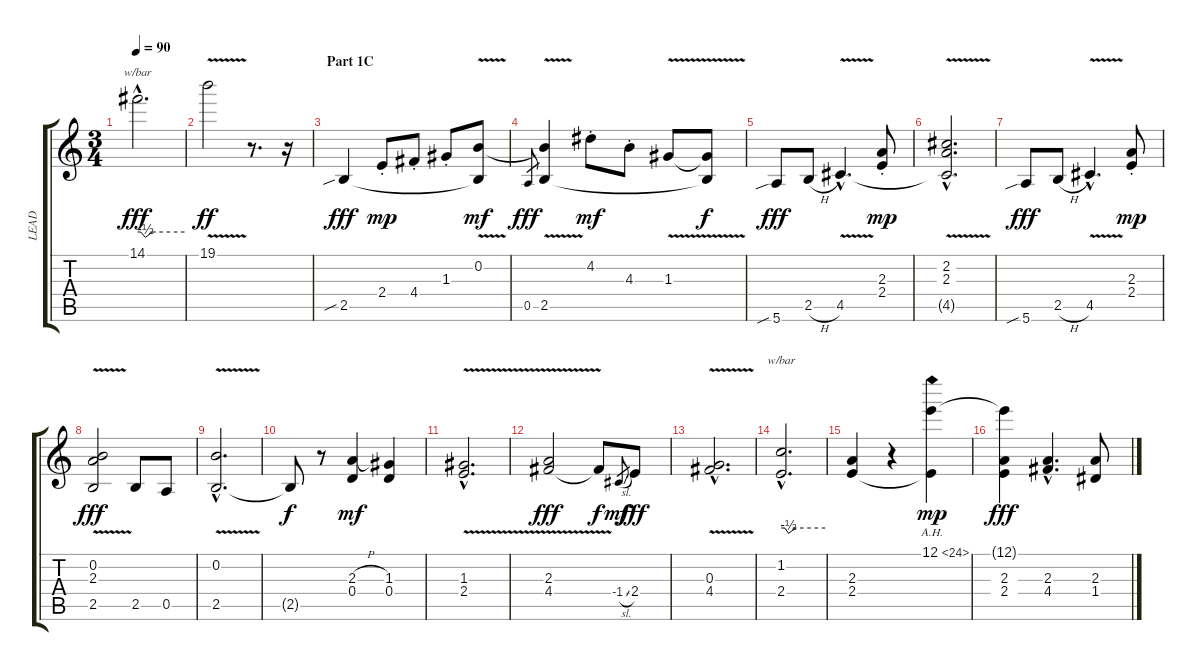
\track ("LEAD" "LEAD") {instrument acousticguitarnylon}
\staff {score tabs}
\tuning (E4 B3 G3 D3 A2 E2) {hide}
\ts (3 4)
\tempo 90
\clef g2
\ks c
14.1{hac}.2{d tbe (custom default 0 0 4 0 10 -2 19 0 60 0) dy fff} |
19.1{v}.2{dy ff} r.8{d} r.16{volume 16 balance 10 instrument electricguitarclean} |
\section ("" "Part 1C")
2.5{sib}.4{dy fff} 2.4{st}.8{dy mp} 4.4{st}.8 1.3{st}.8 (0.2{v} 2.5{t}).8{dy mf} |
0.5.8{gr dy fff} (0.2{t} 2.5).4 4.2{st}.8{dy mf} 4.3{st}.8 1.3{v}.8 (1.3{t} 2.5{t}).8{dy f} |
5.6{sib}.8{dy fff} 2.5{h}.8 4.5{v hac}.4{d} (2.3{st} 2.4{st}).8{dy mp} |
(2.2{v hac} 2.3{v hac} 4.5{hac t}).2{d} |
5.6{sib}.8{dy fff} 2.5{h}.8 4.5{v hac}.4{d} (2.3{st} 2.4{st}).8{dy mp} |
(0.2{v} 2.3{v} 2.5).2{dy fff} 2.5.8 0.5.8 |
(0.2{v hac} 2.5{hac}).2{d} |
2.5{t}.8{dy f} r.8{volume 16 balance 11 instrument electricguitarjazz} (2.3{h} 0.4).4{dy mf} (1.3 0.4).4 |
(1.3{v hac} 2.4{hac}).2{d} |
(2.3 4.4{v}).2{dy fff} 4.4{t}.8{dy f} -1.4{sl}.8{gr dy mf} 2.4.8{dy fff} |
(0.3{hac} 4.4{v hac}).2{d} |
(1.2{hac} 2.4{hac}).2{d tbe (custom default 0 0 5 0 10 -2 20 0 60 0)} |
(2.3 2.4).4 r.4 (12.1{ah 12} 2.4{t}).4{dy mp} |
(12.1{t} 2.3 2.4).4{dy fff} (2.3{hac} 4.4{hac}).4{d} (2.3 1.4).8
